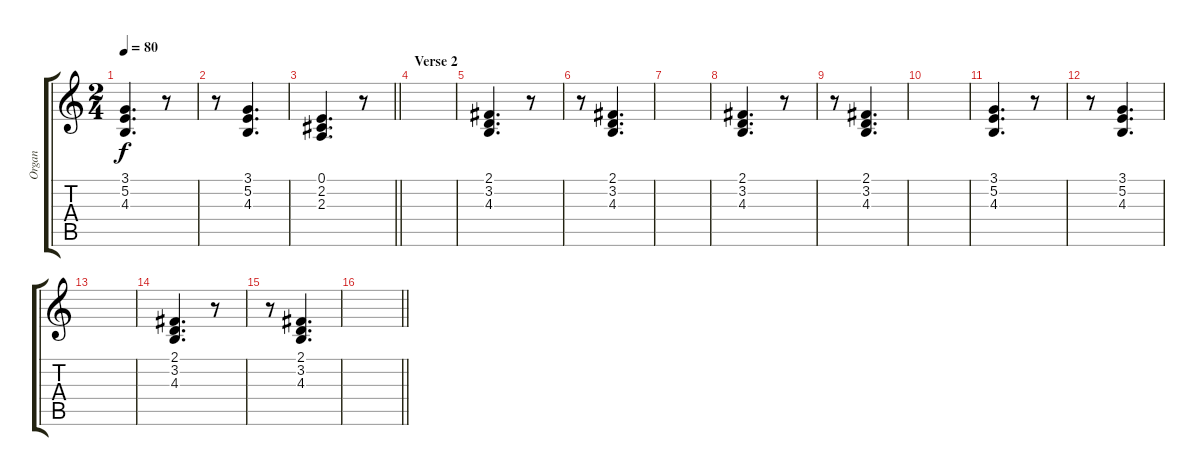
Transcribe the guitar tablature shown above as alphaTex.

\track ("Organ" "Organ") {instrument drawbarorgan}
\staff {score tabs}
\tuning (E4 B3 G3 D3 A2 E2) {hide}
\ts (2 4)
\tempo 80
\clef g2
\ks c
(3.1 5.2 4.3).4{d dy f} r.8 |
r.8 (3.1 5.2 4.3).4{d} |
\barLineRight lightlight
(0.1 2.2 2.3).4{d} r.8 |
\section ("" "Verse 2")
|
(2.1 3.2 4.3).4{d} r.8 |
r.8 (2.1 3.2 4.3).4{d} |
|
(2.1 3.2 4.3).4{d} r.8 |
r.8 (2.1 3.2 4.3).4{d} |
|
(3.1 5.2 4.3).4{d} r.8 |
r.8 (3.1 5.2 4.3).4{d} |
|
(2.1 3.2 4.3).4{d} r.8 |
r.8 (2.1 3.2 4.3).4{d} |
\barLineRight lightlight
